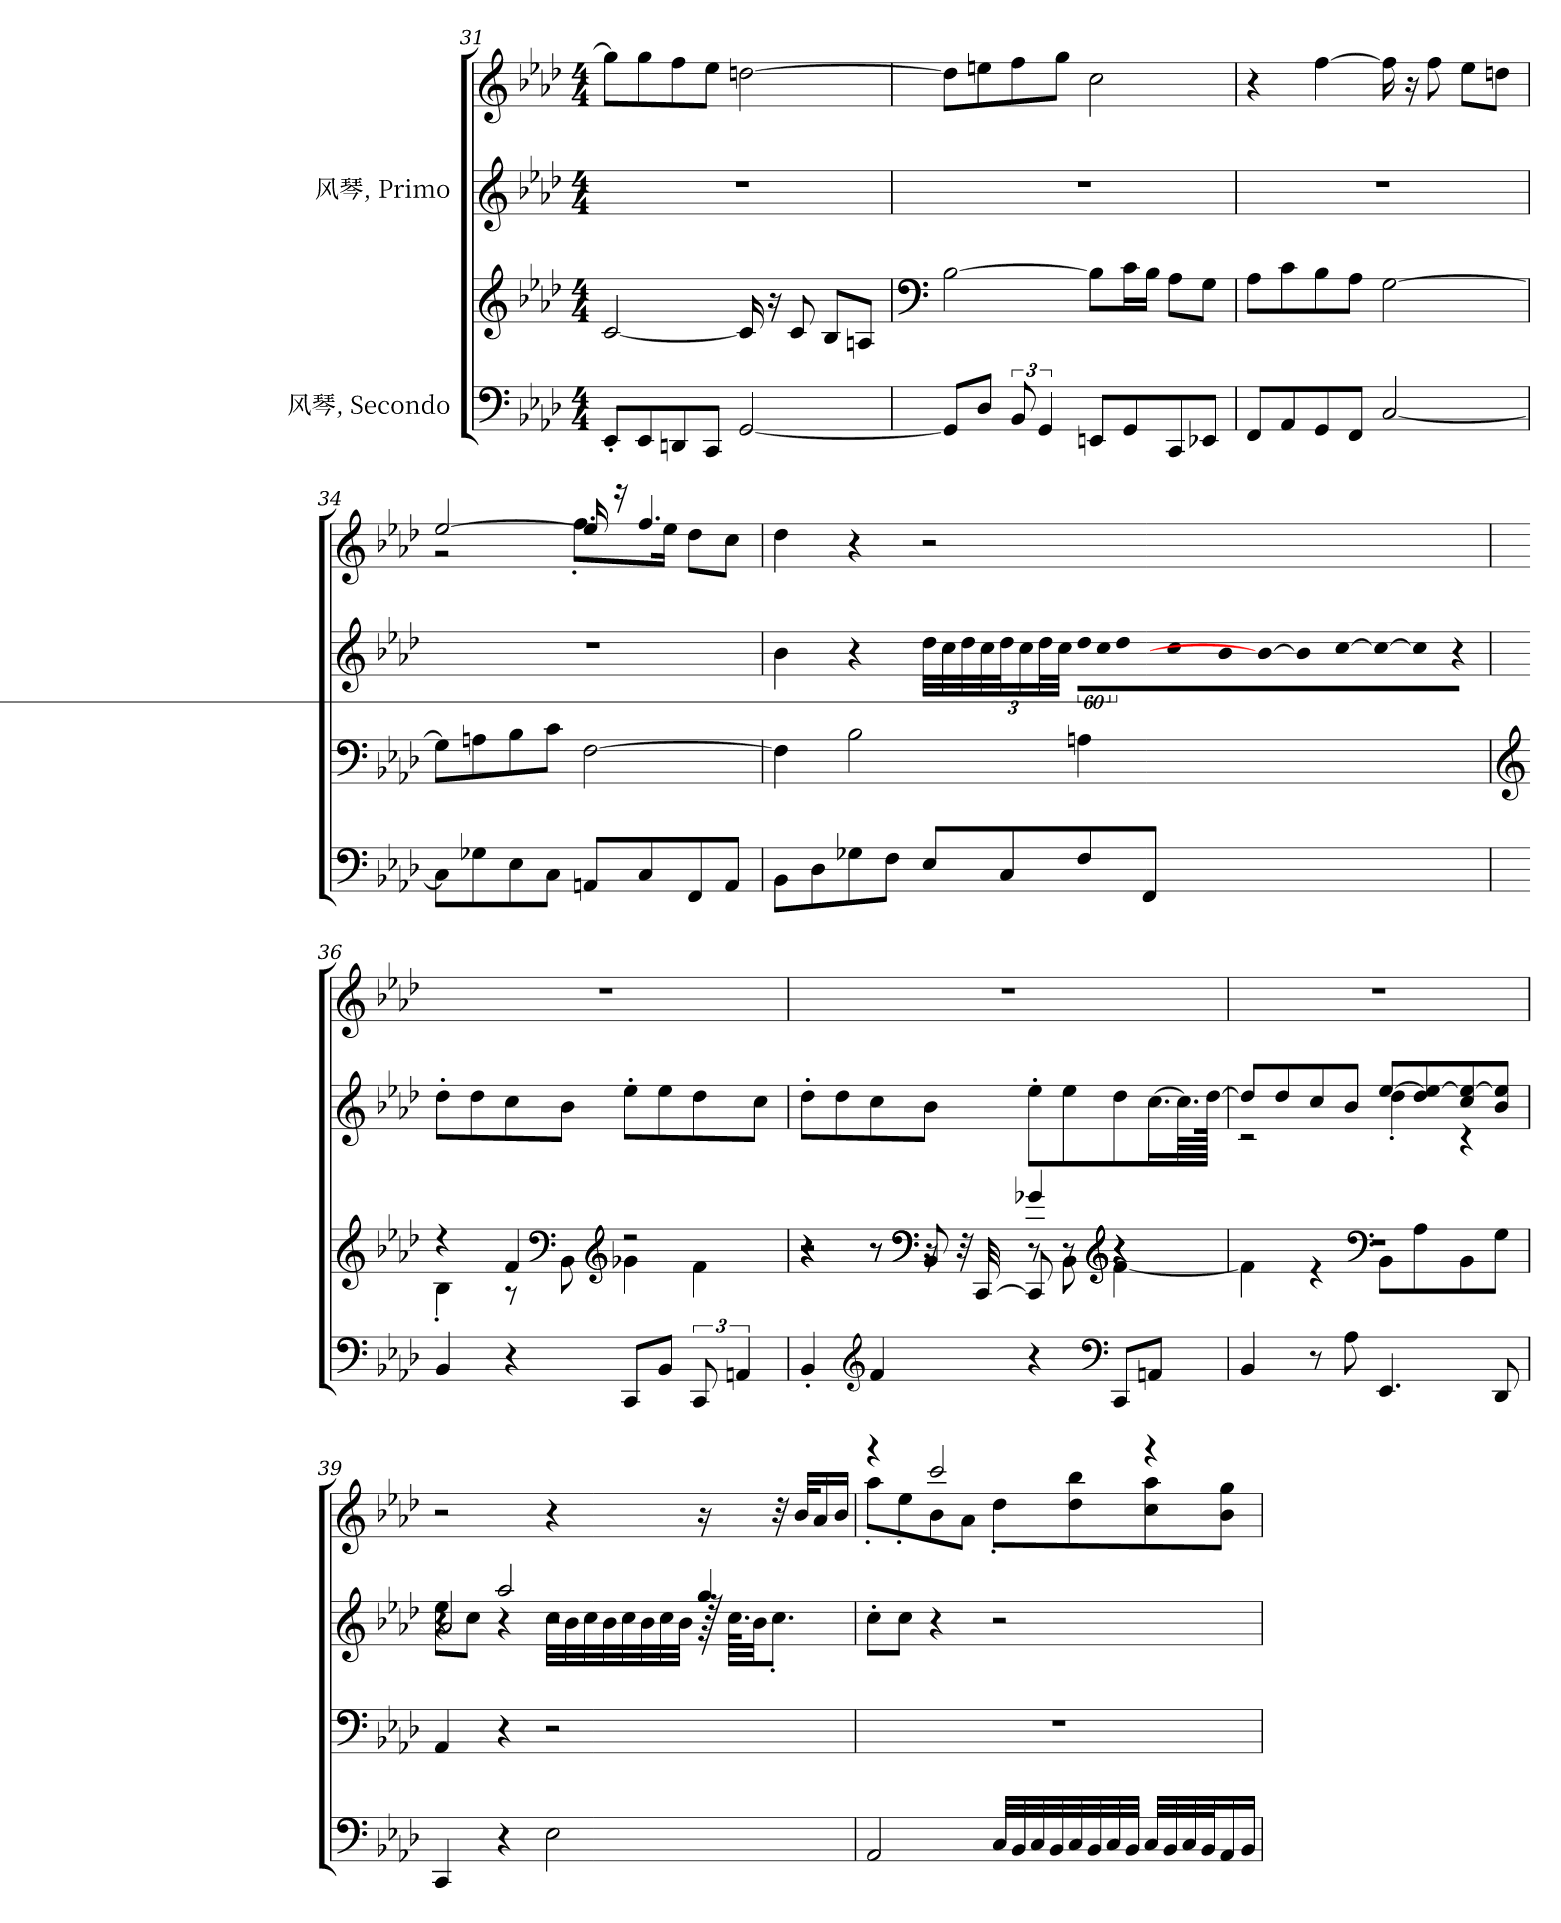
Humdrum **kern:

**kern	**kern	**kern	**kern
*part2	*part2	*part1	*part1
*staff4	*staff3	*staff2	*staff1
*I"风琴, Secondo	*	*I"风琴, Primo	*
!!LO:LB:g=z
*clefF4	*clefG2	*clefG2	*clefG2
*k[b-e-a-d-]	*k[b-e-a-d-]	*k[b-e-a-d-]	*k[b-e-a-d-]
*M4/4	*M4/4	*M4/4	*M4/4
=31	=31	=31	=31
8EE-'/L	[2c/	1r	8gg\L]
8EE-/	.	.	8gg\
8DDn/	.	.	8ff\
8CC/J	.	.	8ee-\J
[2GG/	16c/]	.	[2ddn\
.	16r	.	.
.	8c/	.	.
.	8B-/L	.	.
.	8An/J	.	.
=32	=32	=32	=32
*	*clefF4	*	*
8GG/L]	[2B-\	1r	8dd\L]
8D-/J	.	.	8een\
12BB-/	.	.	8ff\
6GG/	.	.	.
.	.	.	8gg\J
8EEn/L	8B-\L]	.	2cc\
8GG/	16c\L	.	.
.	16B-\JJ	.	.
8CC/	8A-\L	.	.
8EE-X/J	8G\J	.	.
=33	=33	=33	=33
8FF/L	8A-\L	1r	4r
8AA-/	8c\	.	.
8GG/	8B-\	.	[4ff\
8FF/J	8A-\J	.	.
[2C/	[2G\	.	16ff\]
.	.	.	16r
.	.	.	8ff\
.	.	.	8ee-\L
.	.	.	8ddn\J
!!LO:LB:g=z
=34	=34	=34	=34
*	*	*	*^
8C\L]	8G\L]	1r	[2ee-/	2r
8G-X\	8An\	.	.	.
8E-\	8B-\	.	.	.
8C\J	8c\J	.	.	.
8AAn/L	[2F\	.	16ee-/]	8.ff'\L
.	.	.	16r	.
8C/	.	.	4.ff/	.
.	.	.	.	16ee-\Jk
8FF/	.	.	.	8dd-\L
8AA/J	.	.	.	8cc\J
*	*	*	*v	*v
=35	=35	=35	=35
8BB-\L	4F\]	4b-\	4dd-\
8D-\	.	.	.
8G-X\	2B-\	4r	4r
8F\J	.	.	.
8E-/L	.	32dd-\LLL	2r
.	.	32cc\	.
.	.	32dd-\	.
.	.	32cc\	.
*	*	*Xbrackettup	*
8C/	.	48dd-\J	.
.	.	24cc\	.
.	.	32dd-\L	.
.	.	32cc\JJJ	.
*	*	*brackettup	*
!	!	!LO:N:vis=32	!
8F/	4An\	1920%53dd-\LLL	.
!	!	!LO:N:vis=32	!
.	.	1920%53cc\	.
.	.	1920ryy	.
!	!	!LO:N:vis=32	!
.	.	1920%53dd-\	.
!	!	!LO:N:vis=32	!
.	.	1920%53cc\	.
!	!	!LO:N:vis=32	!
.	.	[1920%53b-\	.
8FF/J	.	.	.
.	.	1920ryy	.
!	!	!LO:N:vis=32	!
.	.	1920%53b-\_	.
!	!	!LO:N:vis=64	!
.	.	640%9b-\L]	.
!	!	!LO:N:vis=64	!
.	.	[640%9cc\J	.
!	!	!LO:N:vis=32	!
.	.	1920%53cc\_	.
!	!	!LO:N:vis=64	!
.	.	640%9cc\JJJk]	.
!	!	!LO:N:vis=64	!
.	.	640%9r	.
1920ryy	1920ryy	.	1920ryy
!!LO:PB:g=z
=36	=36	=36	=36
*	*clefG2	*	*
*	*^	*	*
4BB-/	4r	4B-'\	8dd-'\L	1r
.	.	.	8dd-\	.
4r	4f/	8r	8cc\	.
*	*clefF4	*	*	*
.	.	8BB-\	8b-\J	.
*	*clefG2	*	*	*
8CC/L	2r	4g-X\	8ee-'\L	.
8BB-/J	.	.	8ee-\	.
12CC/	.	4f\	8dd-\	.
6AAn/	.	.	.	.
.	.	.	8cc\J	.
=37	=37	=37	=37	=37
*	*	*^	*	*
4BB-'/	4r	2r	4r	8dd-'\L	1r
.	.	.	.	8dd-\	.
*clefG2	*	*	*	*	*
4f/	8r	.	8r	8cc\	.
*	*clefF4	*	*	*	*
.	8BB-/	.	16r	8b-\J	.
.	.	.	32r	.	.
.	.	.	[32CC/	.	.
4r	4g-X/	8r	8CC/]	8ee-'\L	.
.	.	8BB-\	8r	8ee-\	.
*clefF4	*clefG2	*	*	*	*
8CC/L	4r	[4f\	4r	8dd-\	.
8AAn/J	.	.	.	[16.cc\L	.
.	.	.	.	64.cc\LL]	.
.	.	.	.	[128dd-\JJJJk	.
*	*	*v	*v	*	*
!!LO:LB:g=z
=38	=38	=38	=38	=38
*	*	*	*^	*
4BB-/	1r	4f\]	8dd-/L]	2r	1r
.	.	.	8dd-/	.	.
8r	.	4r	8cc/	.	.
8A-\	.	.	8b-/J	.	.
*	*clefF4	*	*	*	*
4.EE-/	.	8BB-\L	[8ee-/L	4dd-'\	.
.	.	8A-\	8dd-/ 8ee-/_	.	.
.	.	8BB-\	8cc/ 8ee-/_	4r	.
8DD-/	.	8G\J	8b-/ 8ee-/]J	.	.
*	*v	*v	*	*	*
=39	=39	=39	=39	=39
*	*	*	*^	*
4CC/	4AA-/	4r	8ee-\L	2a-/	2r
.	.	.	8cc\J	.	.
4r	4r	2aa-/	4r	.	.
2E-\	2r	.	32cc\LLL	2r	4r
.	.	.	32b-\	.	.
.	.	.	32cc\	.	.
.	.	.	32b-\	.	.
.	.	.	32cc\	.	.
.	.	.	32b-\	.	.
.	.	.	32cc\	.	.
.	.	.	32b-\JJJ	.	.
.	.	4gg/	128r	.	16r
.	.	.	64.cc\KLLL	.	.
.	.	.	32b-\JJ	.	.
.	.	.	8.cc'\J	.	32r
.	.	.	.	.	32b-/KLL
.	.	.	.	.	16a-/
.	.	.	.	.	16b-/JJ
*	*	*v	*v	*v	*
!!LO:LB:g=z
=40	=40	=40	=40
*	*	*	*^
2AA-/	1r	8cc'\L	4r	8aa-'\L
.	.	8cc\J	.	8ee-'\
.	.	4r	2ccc/	8b-\
.	.	.	.	8a-\J
32C/LLL	.	2r	.	8dd-'\L
32BB-/	.	.	.	.
32C/	.	.	.	.
32BB-/	.	.	.	.
32C/	.	.	.	8dd-\ 8bb-\
32BB-/	.	.	.	.
32C/	.	.	.	.
32BB-/JJJ	.	.	.	.
32C/LLL	.	.	4r	8cc\ 8aa-\
32BB-/	.	.	.	.
32C/	.	.	.	.
32BB-/J	.	.	.	.
16AA-/	.	.	.	8b-\ 8gg\J
16BB-/JJ	.	.	.	.
*	*	*	*v	*v
=	=	=	=
*-	*-	*-	*-
